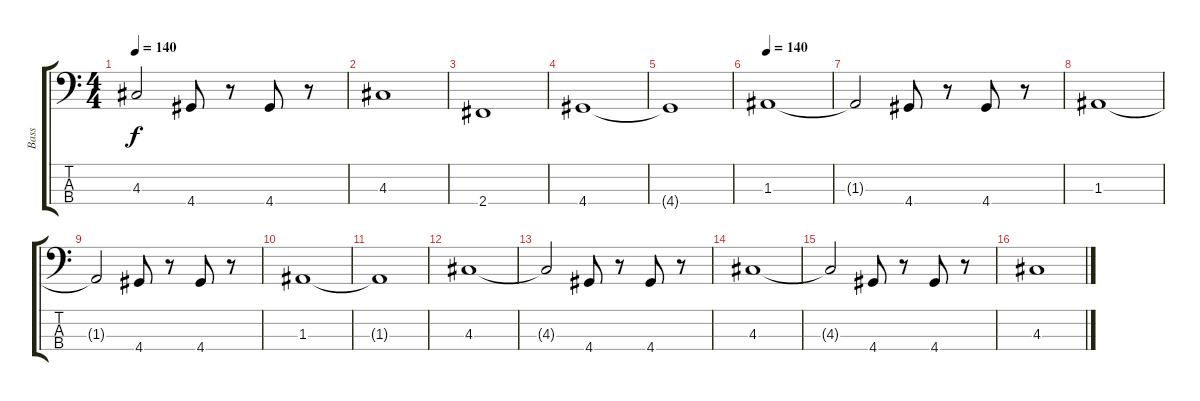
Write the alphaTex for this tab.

\track ("Bass" "Bass") {instrument electricbassfinger}
\staff {score tabs}
\tuning (G2 D2 A1 E1) {hide}
\ts (4 4)
\tempo 140
\clef f4
\ks c
4.3{t}.2{dy f} 4.4.8 r.8 4.4.8 r.8 |
4.3.1 |
2.4.1 |
4.4.1 |
4.4{t}.1 |
\section ("" "")
\tempo 140
1.3.1 |
1.3{t}.2 4.4.8 r.8 4.4.8 r.8 |
1.3.1 |
1.3{t}.2 4.4.8 r.8 4.4.8 r.8 |
1.3.1 |
1.3{t}.1 |
4.3.1 |
4.3{t}.2 4.4.8 r.8 4.4.8 r.8 |
4.3.1 |
4.3{t}.2 4.4.8 r.8 4.4.8 r.8 |
4.3.1
